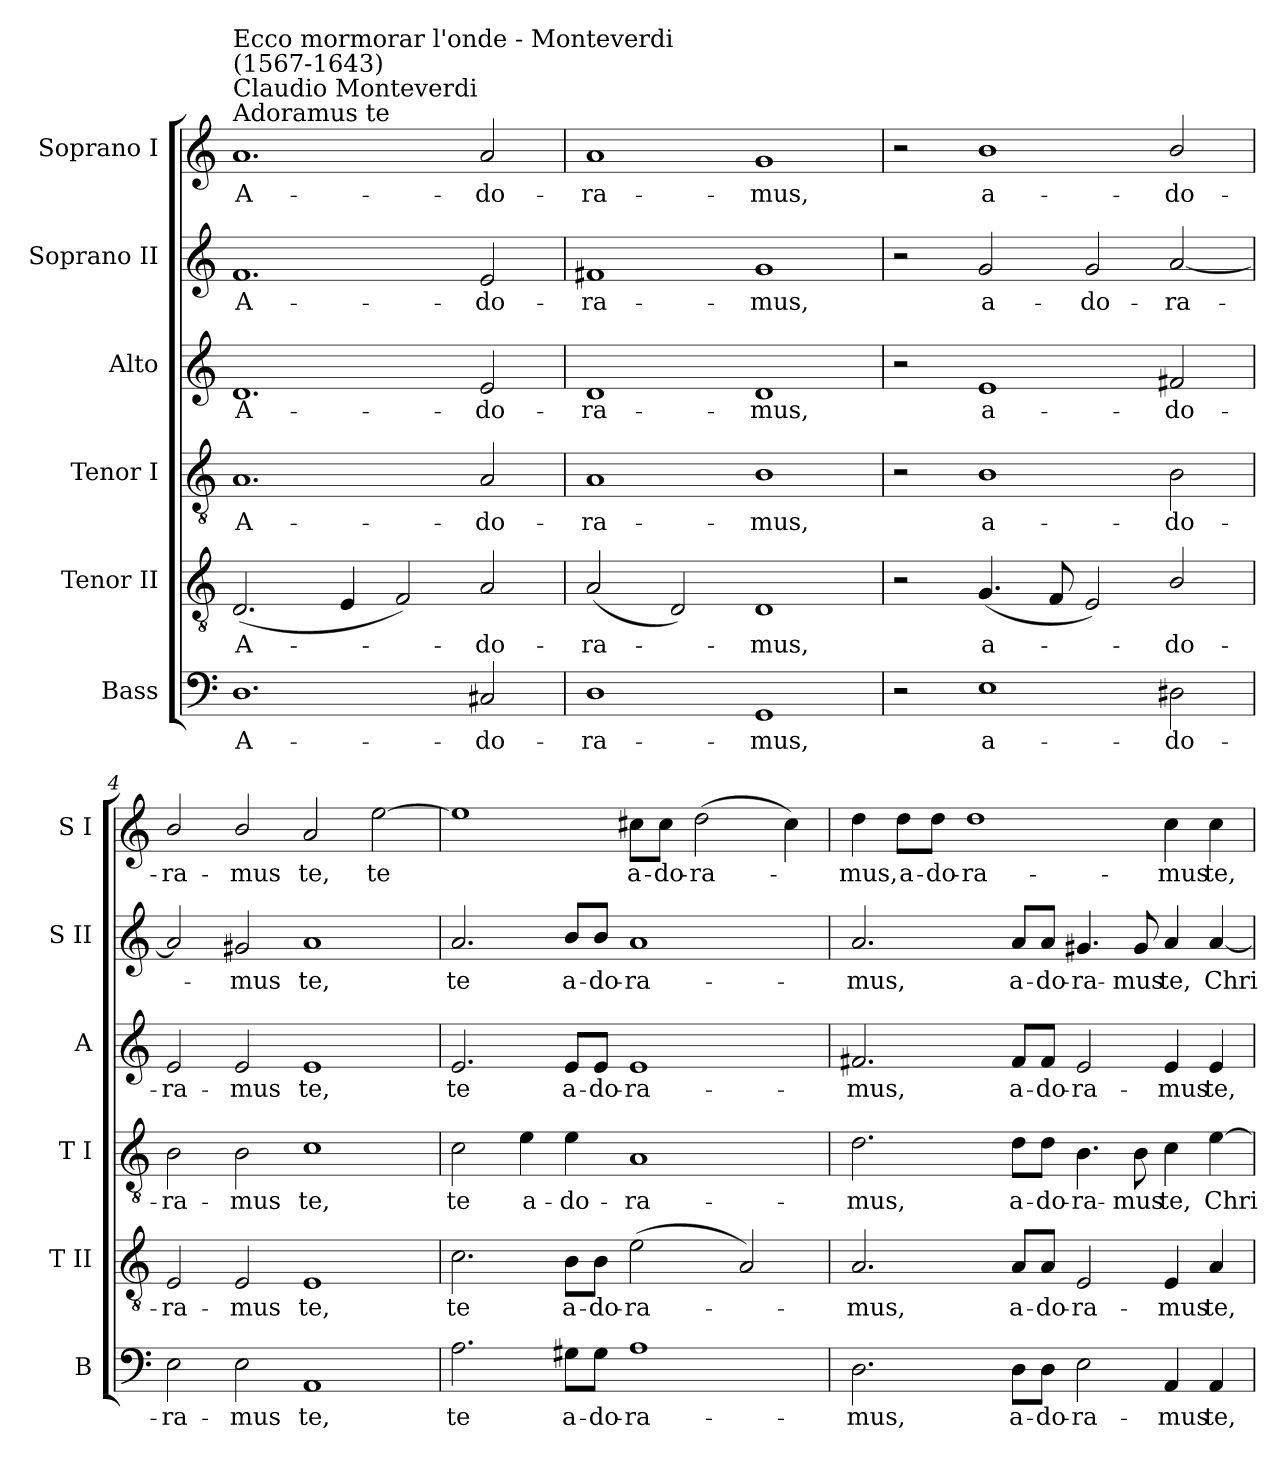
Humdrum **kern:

**kern	**text	**kern	**text	**kern	**text	**kern	**text	**kern	**text	**kern	**text
*part6	*part6	*part5	*part5	*part4	*part4	*part3	*part3	*part2	*part2	*part1	*part1
*staff6	*staff6	*staff5	*staff5	*staff4	*staff4	*staff3	*staff3	*staff2	*staff2	*staff1	*staff1
*I"Bass	*	*I"Tenor II	*	*I"Tenor I	*	*I"Alto	*	*I"Soprano II	*	*I"Soprano I	*
*I'B	*	*I'T II	*	*I'T I	*	*I'A	*	*I'S II	*	*I'S I	*
*clefF4	*	*clefGv2	*	*clefGv2	*	*clefG2	*	*clefG2	*	*clefG2	*
*k[]	*	*k[]	*	*k[]	*	*k[]	*	*k[]	*	*k[]	*
*MM160	*	*MM160	*	*MM160	*	*MM160	*	*MM160	*	*MM160	*
=1	=1	=1	=1	=1	=1	=1	=1	=1	=1	=1	=1
!	!	!	!	!	!	!	!	!	!	!LO:TX:a:t=Adoramus te	!
!	!	!	!	!	!	!	!	!	!	!LO:TX:a:t=Claudio Monteverdi	!
!	!	!	!	!	!	!	!	!	!	!LO:TX:a:t=(1567-1643)	!
!	!	!	!	!	!	!	!	!	!	!LO:TX:a:t=Ecco mormorar l'onde - Monteverdi	!
!	!LO:LY:b	!	!LO:LY:b	!	!LO:LY:b	!	!LO:LY:b	!	!LO:LY:b	!	!LO:LY:b
1.D	A-	(<2.D/	A-	1.A	A-	1.d	A-	1.f	A-	1.a	A-
.	.	4E/	.	.	.	.	.	.	.	.	.
.	.	2F/)	.	.	.	.	.	.	.	.	.
!	!LO:LY:b	!	!LO:LY:b	!	!LO:LY:b	!	!LO:LY:b	!	!LO:LY:b	!	!LO:LY:b
2C#X/	-do-	2A/	do-	2A/	-do-	2e/	-do-	2e/	-do-	2a/	-do-
=2	=2	=2	=2	=2	=2	=2	=2	=2	=2	=2	=2
!	!LO:LY:b	!	!LO:LY:b	!	!LO:LY:b	!	!LO:LY:b	!	!LO:LY:b	!	!LO:LY:b
1D	-ra-	(<2A/	-ra-	1A	-ra-	1d	-ra-	1f#X	-ra-	1a	-ra-
.	.	2D/)	.	.	.	.	.	.	.	.	.
!	!LO:LY:b	!	!LO:LY:b	!	!LO:LY:b	!	!LO:LY:b	!	!LO:LY:b	!	!LO:LY:b
1GG	-mus,	1D	mus,	1B	-mus,	1d	-mus,	1g	-mus,	1g	-mus,
=3	=3	=3	=3	=3	=3	=3	=3	=3	=3	=3	=3
2r	.	2r	.	2r	.	2r	.	2r	.	2r	.
!	!LO:LY:b	!	!LO:LY:b	!	!LO:LY:b	!	!LO:LY:b	!	!LO:LY:b	!	!LO:LY:b
1E	a-	(<4.G/	a-	1B	a-	1e	a-	2g/	a-	1b	a-
.	.	8F/	.	.	.	.	.	.	.	.	.
!	!	!	!	!	!	!	!	!	!LO:LY:b	!	!
.	.	2E/)	.	.	.	.	.	2g/	-do-	.	.
!	!LO:LY:b	!	!LO:LY:b	!	!LO:LY:b	!	!LO:LY:b	!	!LO:LY:b	!	!LO:LY:b
2D#X\	-do-	2B/	do-	2B\	-do-	2f#X/	-do-	[2a/	-ra-	2b/	-do-
=4	=4	=4	=4	=4	=4	=4	=4	=4	=4	=4	=4
!	!LO:LY:b	!	!LO:LY:b	!	!LO:LY:b	!	!LO:LY:b	!	!	!	!LO:LY:b
2E\	-ra-	2E/	-ra-	2B\	-ra-	2e/	-ra-	2a/]	.	2b/	-ra-
!	!LO:LY:b	!	!LO:LY:b	!	!LO:LY:b	!	!LO:LY:b	!	!LO:LY:b	!	!LO:LY:b
2E\	-mus	2E/	-mus	2B\	-mus	2e/	-mus	2g#X/	mus	2b/	-mus
!	!LO:LY:b	!	!LO:LY:b	!	!LO:LY:b	!	!LO:LY:b	!	!LO:LY:b	!	!LO:LY:b
1AA	te,	1E	te,	1c	te,	1e	te,	1a	te,	2a/	te,
!	!	!	!	!	!	!	!	!	!	!	!LO:LY:b
.	.	.	.	.	.	.	.	.	.	[2ee\	te
=5	=5	=5	=5	=5	=5	=5	=5	=5	=5	=5	=5
!	!LO:LY:b	!	!LO:LY:b	!	!LO:LY:b	!	!LO:LY:b	!	!LO:LY:b	!	!
2.A\	te	2.c\	te	2c\	te	2.e/	te	2.a/	te	1ee]	.
!	!	!	!	!	!LO:LY:b	!	!	!	!	!	!
.	.	.	.	4e\	a-	.	.	.	.	.	.
!	!LO:LY:b	!	!LO:LY:b	!	!LO:LY:b	!	!LO:LY:b	!	!LO:LY:b	!	!
8G#X\L	a-	8B\L	a-	4e\	-do-	8e/L	a-	8b/L	a-	.	.
!	!LO:LY:b	!	!LO:LY:b	!	!	!	!LO:LY:b	!	!LO:LY:b	!	!
8G#\J	-do-	8B\J	-do-	.	.	8e/J	-do-	8b/J	-do-	.	.
!	!LO:LY:b	!	!LO:LY:b	!	!LO:LY:b	!	!LO:LY:b	!	!LO:LY:b	!	!LO:LY:b
1A	-ra-	(<2e\	-ra-	1A	-ra-	1e	-ra-	1a	-ra-	8cc#X\L	a-
!	!	!	!	!	!	!	!	!	!	!	!LO:LY:b
.	.	.	.	.	.	.	.	.	.	8cc#\J	-do-
!	!	!	!	!	!	!	!	!	!	!	!LO:LY:b
.	.	.	.	.	.	.	.	.	.	(>2dd\	-ra-
.	.	2A/)	.	.	.	.	.	.	.	.	.
.	.	.	.	.	.	.	.	.	.	4cc#\)	.
!!LO:LB:g=z
=6	=6	=6	=6	=6	=6	=6	=6	=6	=6	=6	=6
!	!LO:LY:b	!	!LO:LY:b	!	!LO:LY:b	!	!LO:LY:b	!	!LO:LY:b	!	!LO:LY:b
2.D\	-mus,	2.A/	mus,	2.d\	-mus,	2.f#X/	-mus,	2.a/	-mus,	4dd\	mus,
!	!	!	!	!	!	!	!	!	!	!	!LO:LY:b
.	.	.	.	.	.	.	.	.	.	8dd\L	a-
!	!	!	!	!	!	!	!	!	!	!	!LO:LY:b
.	.	.	.	.	.	.	.	.	.	8dd\J	-do-
!	!	!	!	!	!	!	!	!	!	!	!LO:LY:b
.	.	.	.	.	.	.	.	.	.	1dd	-ra-
!	!LO:LY:b	!	!LO:LY:b	!	!LO:LY:b	!	!LO:LY:b	!	!LO:LY:b	!	!
8D\L	a-	8A/L	a-	8d\L	a-	8f#/L	a-	8a/L	a-	.	.
!	!LO:LY:b	!	!LO:LY:b	!	!LO:LY:b	!	!LO:LY:b	!	!LO:LY:b	!	!
8D\J	-do-	8A/J	-do-	8d\J	-do-	8f#/J	-do-	8a/J	-do-	.	.
!	!LO:LY:b	!	!LO:LY:b	!	!LO:LY:b	!	!LO:LY:b	!	!LO:LY:b	!	!
2E\	-ra-	2E/	-ra-	4.B\	-ra-	2e/	-ra-	4.g#X/	-ra-	.	.
!	!	!	!	!	!LO:LY:b	!	!	!	!LO:LY:b	!	!
.	.	.	.	8B\	-mus	.	.	8g#/	-mus	.	.
!	!LO:LY:b	!	!LO:LY:b	!	!LO:LY:b	!	!LO:LY:b	!	!LO:LY:b	!	!LO:LY:b
4AA/	-mus	4E/	-mus	4c\	te,	4e/	-mus	4a/	te,	4cc\	-mus
!	!LO:LY:b	!	!LO:LY:b	!	!LO:LY:b	!	!LO:LY:b	!	!LO:LY:b	!	!LO:LY:b
4AA/	te,	4A/	te,	[4e\	Chri-	4e/	te,	[4a/	Chri-	4cc\	te,
=	=	=	=	=	=	=	=	=	=	=	=
*-	*-	*-	*-	*-	*-	*-	*-	*-	*-	*-	*-
